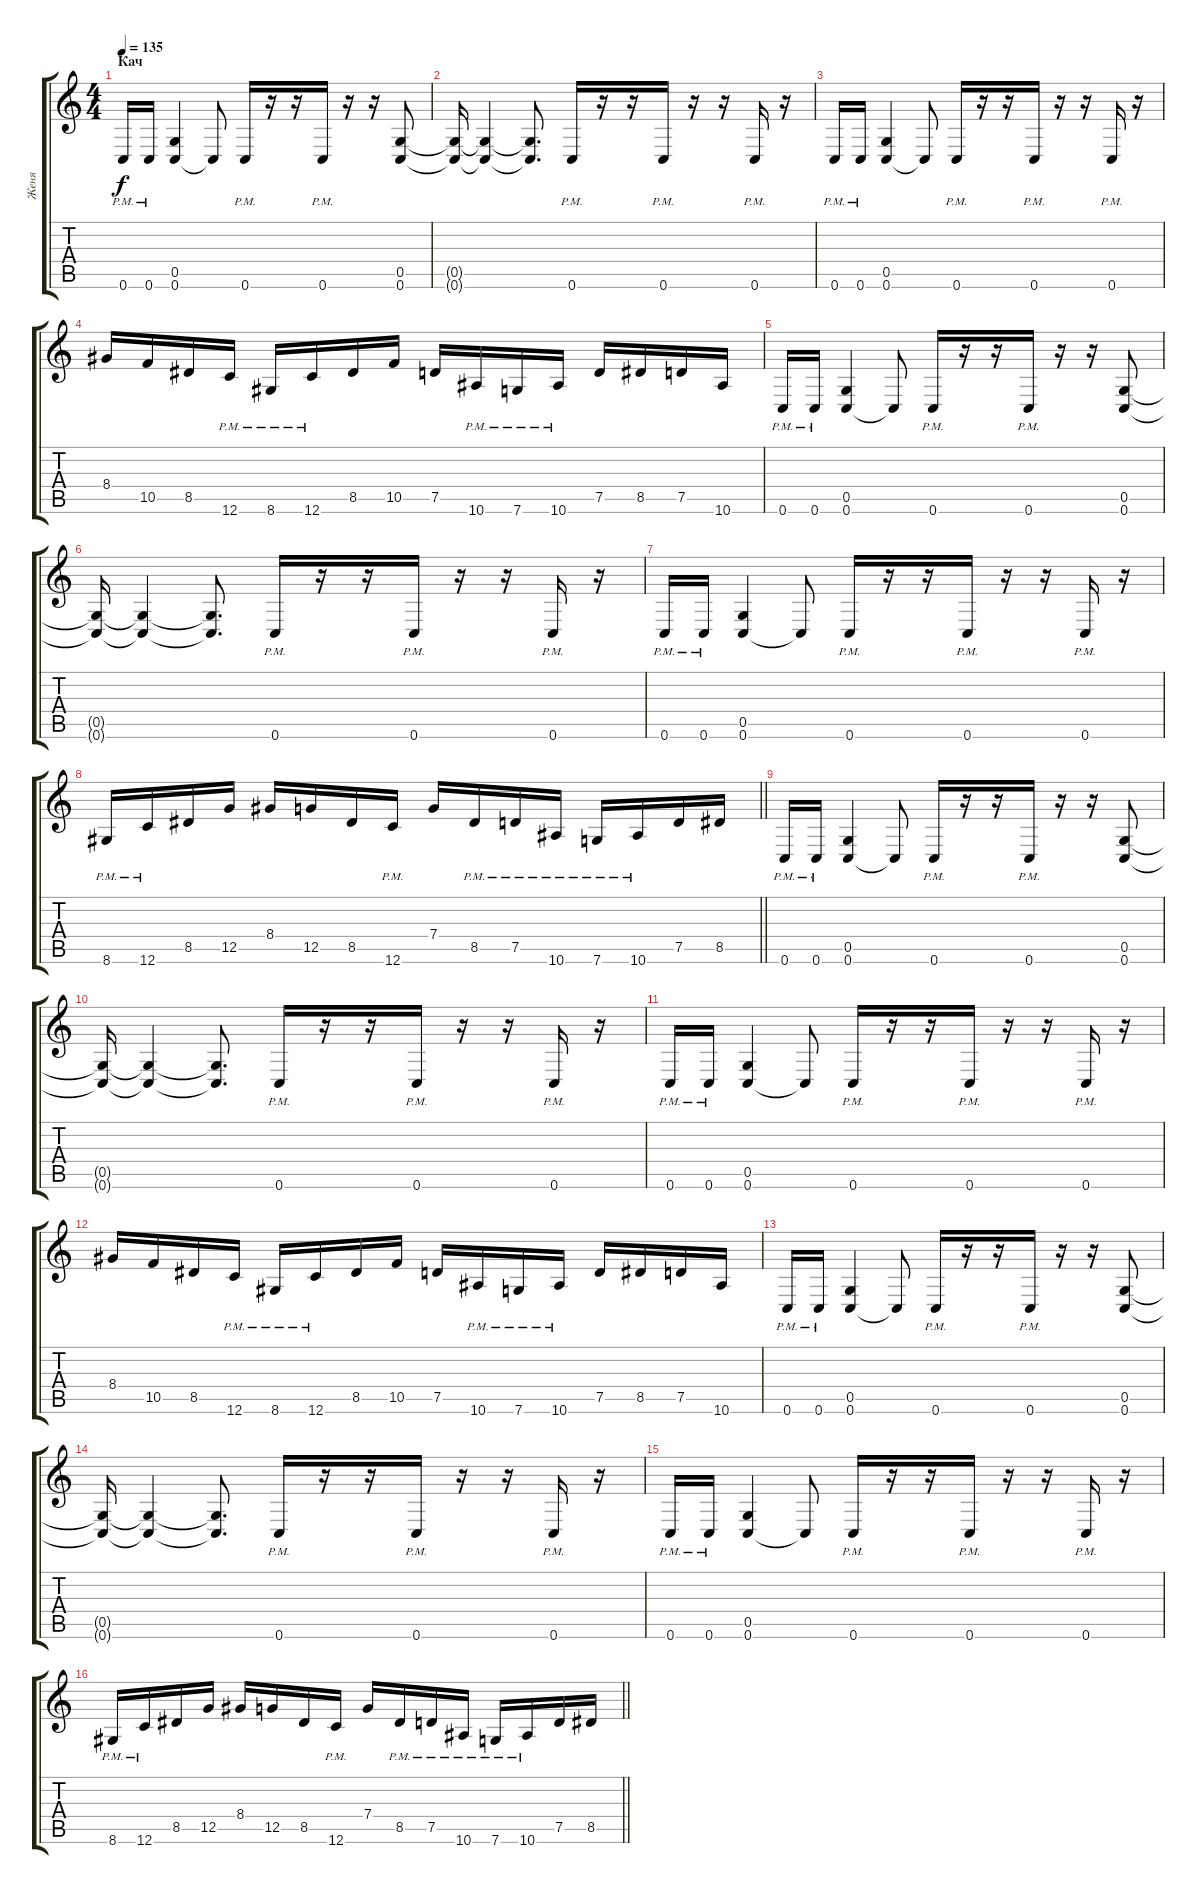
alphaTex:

\track ("Женя" "Женя") {instrument distortionguitar}
\staff {score tabs}
\tuning (D4 A3 F3 C3 G2 C2) {hide}
\ts (4 4)
\section ("" "Кач")
\tempo 135
\clef g2
\ks c
0.6{pm}.16{dy f instrument distortionguitar} 0.6{pm}.16 (0.5 0.6).4 0.6{t}.8 0.6{pm}.16 r.16 r.16 0.6{pm}.16 r.16 r.16 (0.5 0.6).8 |
(0.5{t} 0.6{t}).16 (0.5{t} 0.6{t}).4 (0.5{t} 0.6{t}).8{d} 0.6{pm}.16 r.16 r.16 0.6{pm}.16 r.16 r.16 0.6{pm}.16 r.16 |
0.6{pm}.16 0.6{pm}.16 (0.5 0.6).4 0.6{t}.8 0.6{pm}.16 r.16 r.16 0.6{pm}.16 r.16 r.16 0.6{pm}.16 r.16 |
8.4.16 10.5.16 8.5.16 12.6{pm}.16 8.6{pm}.16 12.6{pm}.16 8.5.16 10.5.16 7.5.16 10.6{pm}.16 7.6{pm}.16 10.6{pm}.16 7.5.16 8.5.16 7.5.16 10.6.16 |
0.6{pm}.16{instrument distortionguitar} 0.6{pm}.16 (0.5 0.6).4 0.6{t}.8 0.6{pm}.16 r.16 r.16 0.6{pm}.16 r.16 r.16 (0.5 0.6).8 |
(0.5{t} 0.6{t}).16 (0.5{t} 0.6{t}).4 (0.5{t} 0.6{t}).8{d} 0.6{pm}.16 r.16 r.16 0.6{pm}.16 r.16 r.16 0.6{pm}.16 r.16 |
0.6{pm}.16 0.6{pm}.16 (0.5 0.6).4 0.6{t}.8 0.6{pm}.16 r.16 r.16 0.6{pm}.16 r.16 r.16 0.6{pm}.16 r.16 |
\barLineRight lightlight
8.6{pm}.16 12.6{pm}.16 8.5.16 12.5.16 8.4.16 12.5.16 8.5.16 12.6{pm}.16 7.4.16 8.5{pm}.16 7.5{pm}.16 10.6{pm}.16 7.6{pm}.16 10.6{pm}.16 7.5.16 8.5.16 |
0.6{pm}.16{instrument distortionguitar} 0.6{pm}.16 (0.5 0.6).4 0.6{t}.8 0.6{pm}.16 r.16 r.16 0.6{pm}.16 r.16 r.16 (0.5 0.6).8 |
(0.5{t} 0.6{t}).16 (0.5{t} 0.6{t}).4 (0.5{t} 0.6{t}).8{d} 0.6{pm}.16 r.16 r.16 0.6{pm}.16 r.16 r.16 0.6{pm}.16 r.16 |
0.6{pm}.16 0.6{pm}.16 (0.5 0.6).4 0.6{t}.8 0.6{pm}.16 r.16 r.16 0.6{pm}.16 r.16 r.16 0.6{pm}.16 r.16 |
8.4.16 10.5.16 8.5.16 12.6{pm}.16 8.6{pm}.16 12.6{pm}.16 8.5.16 10.5.16 7.5.16 10.6{pm}.16 7.6{pm}.16 10.6{pm}.16 7.5.16 8.5.16 7.5.16 10.6.16 |
0.6{pm}.16{instrument distortionguitar} 0.6{pm}.16 (0.5 0.6).4 0.6{t}.8 0.6{pm}.16 r.16 r.16 0.6{pm}.16 r.16 r.16 (0.5 0.6).8 |
(0.5{t} 0.6{t}).16 (0.5{t} 0.6{t}).4 (0.5{t} 0.6{t}).8{d} 0.6{pm}.16 r.16 r.16 0.6{pm}.16 r.16 r.16 0.6{pm}.16 r.16 |
0.6{pm}.16 0.6{pm}.16 (0.5 0.6).4 0.6{t}.8 0.6{pm}.16 r.16 r.16 0.6{pm}.16 r.16 r.16 0.6{pm}.16 r.16 |
\barLineRight lightlight
8.6{pm}.16 12.6{pm}.16 8.5.16 12.5.16 8.4.16 12.5.16 8.5.16 12.6{pm}.16 7.4.16 8.5{pm}.16 7.5{pm}.16 10.6{pm}.16 7.6{pm}.16 10.6{pm}.16 7.5.16 8.5.16
